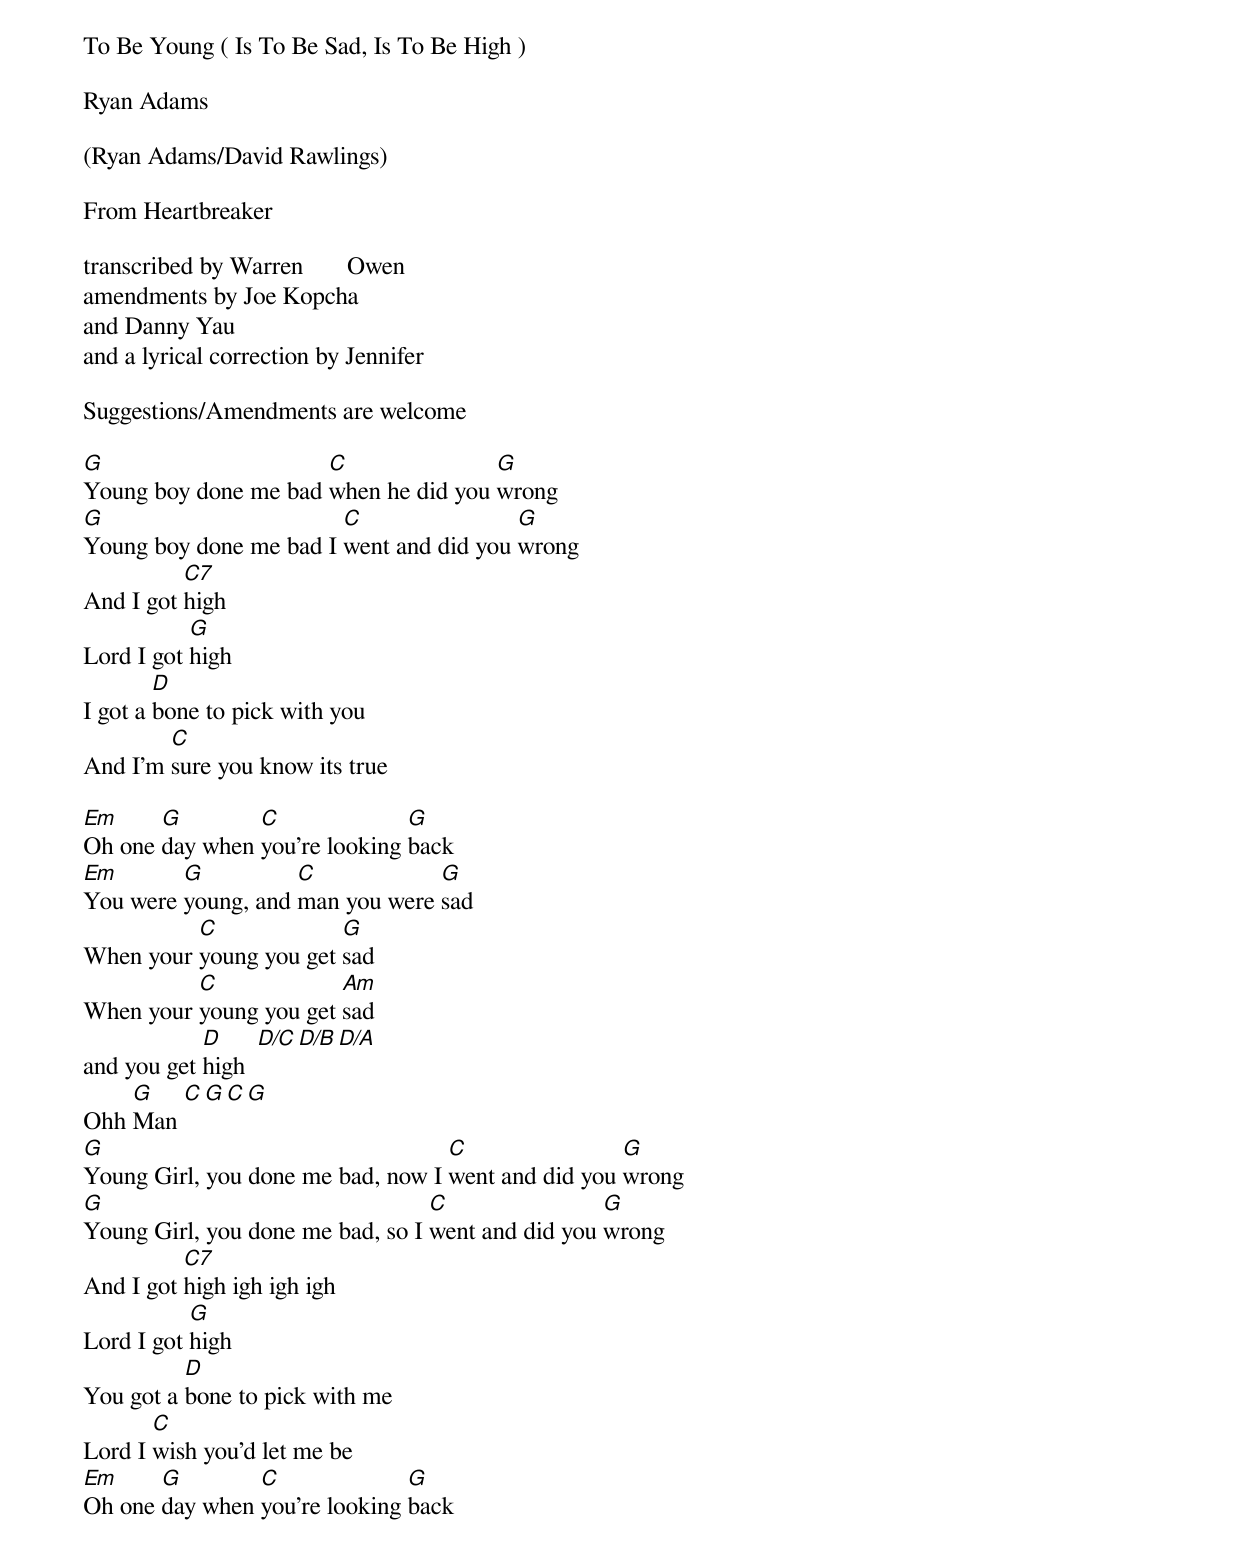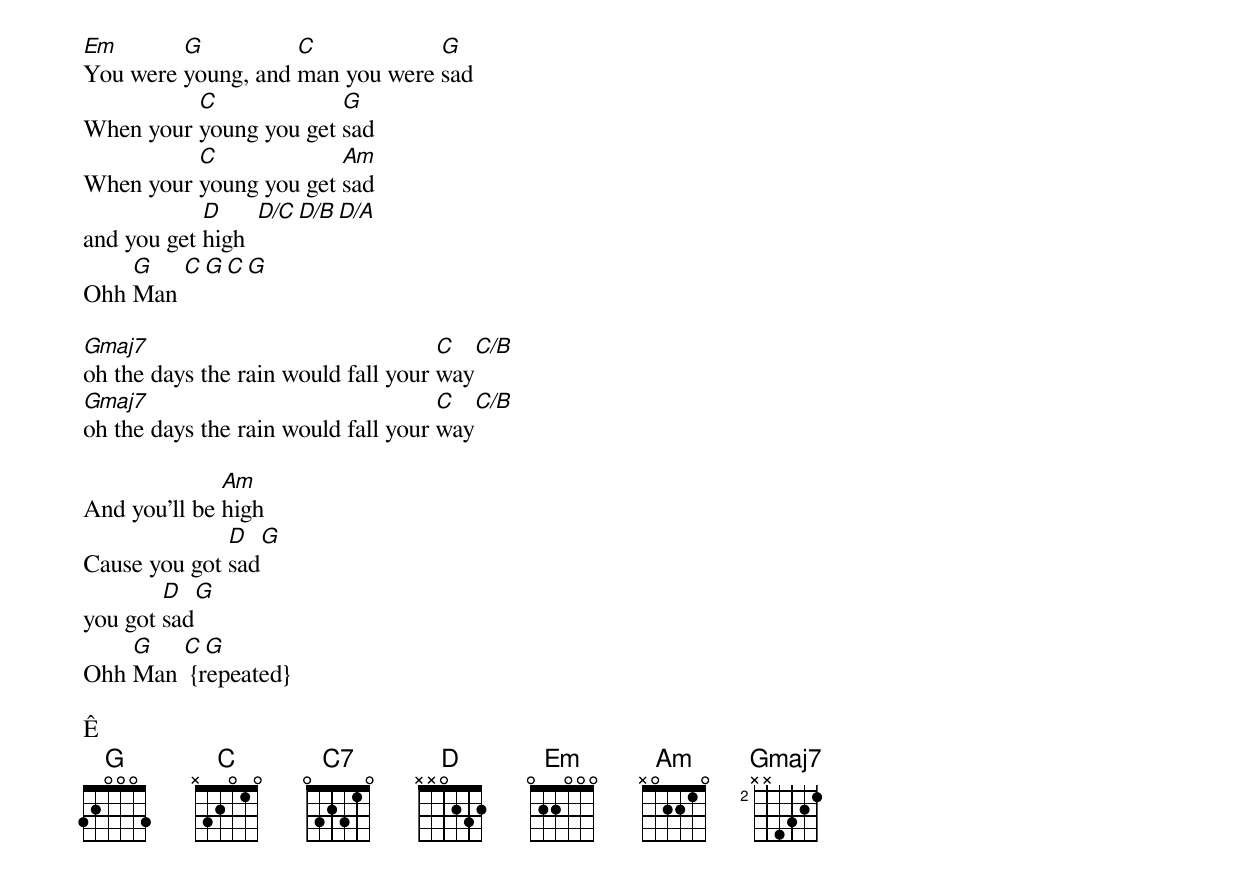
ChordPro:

To Be Young ( Is To Be Sad, Is To Be High )

Ryan Adams

(Ryan Adams/David Rawlings)

From Heartbreaker

transcribed by Warren       Owen
amendments by Joe Kopcha
and Danny Yau
and a lyrical correction by Jennifer

Suggestions/Amendments are welcome

[G]Young boy done me bad [C]when he did you [G]wrong
[G]Young boy done me bad I [C]went and did you [G]wrong
And I got [C7]high
Lord I got [G]high
I got a [D]bone to pick with you
And I'm [C]sure you know its true

[Em]Oh one [G]day when [C]you're looking [G]back
[Em]You were [G]young, and [C]man you were [G]sad
When your [C]young you get [G]sad
When your [C]young you get [Am]sad
and you get [D]high [ D/C D/B D/A ]
Ohh [G]Man [C G C G]
[G]Young Girl, you done me bad, now I [C]went and did you [G]wrong
[G]Young Girl, you done me bad, so I [C]went and did you [G]wrong
And I got [C7]high igh igh igh
Lord I got [G]high
You got a [D]bone to pick with me
Lord I [C]wish you'd let me be
[Em]Oh one [G]day when [C]you're looking [G]back
[Em]You were [G]young, and [C]man you were [G]sad
When your [C]young you get [G]sad
When your [C]young you get [Am]sad
and you get [D]high [ D/C D/B D/A ]
Ohh [G]Man [C G C G ]

[Gmaj7]oh the days the rain would fall your [C]way[C/B]
[Gmaj7]oh the days the rain would fall your [C]way[C/B]

And you'll be [Am]high
Cause you got [D]sad[G]
you got [D]sad[G]
Ohh [G]Man [C G] {repeated}

Ê
